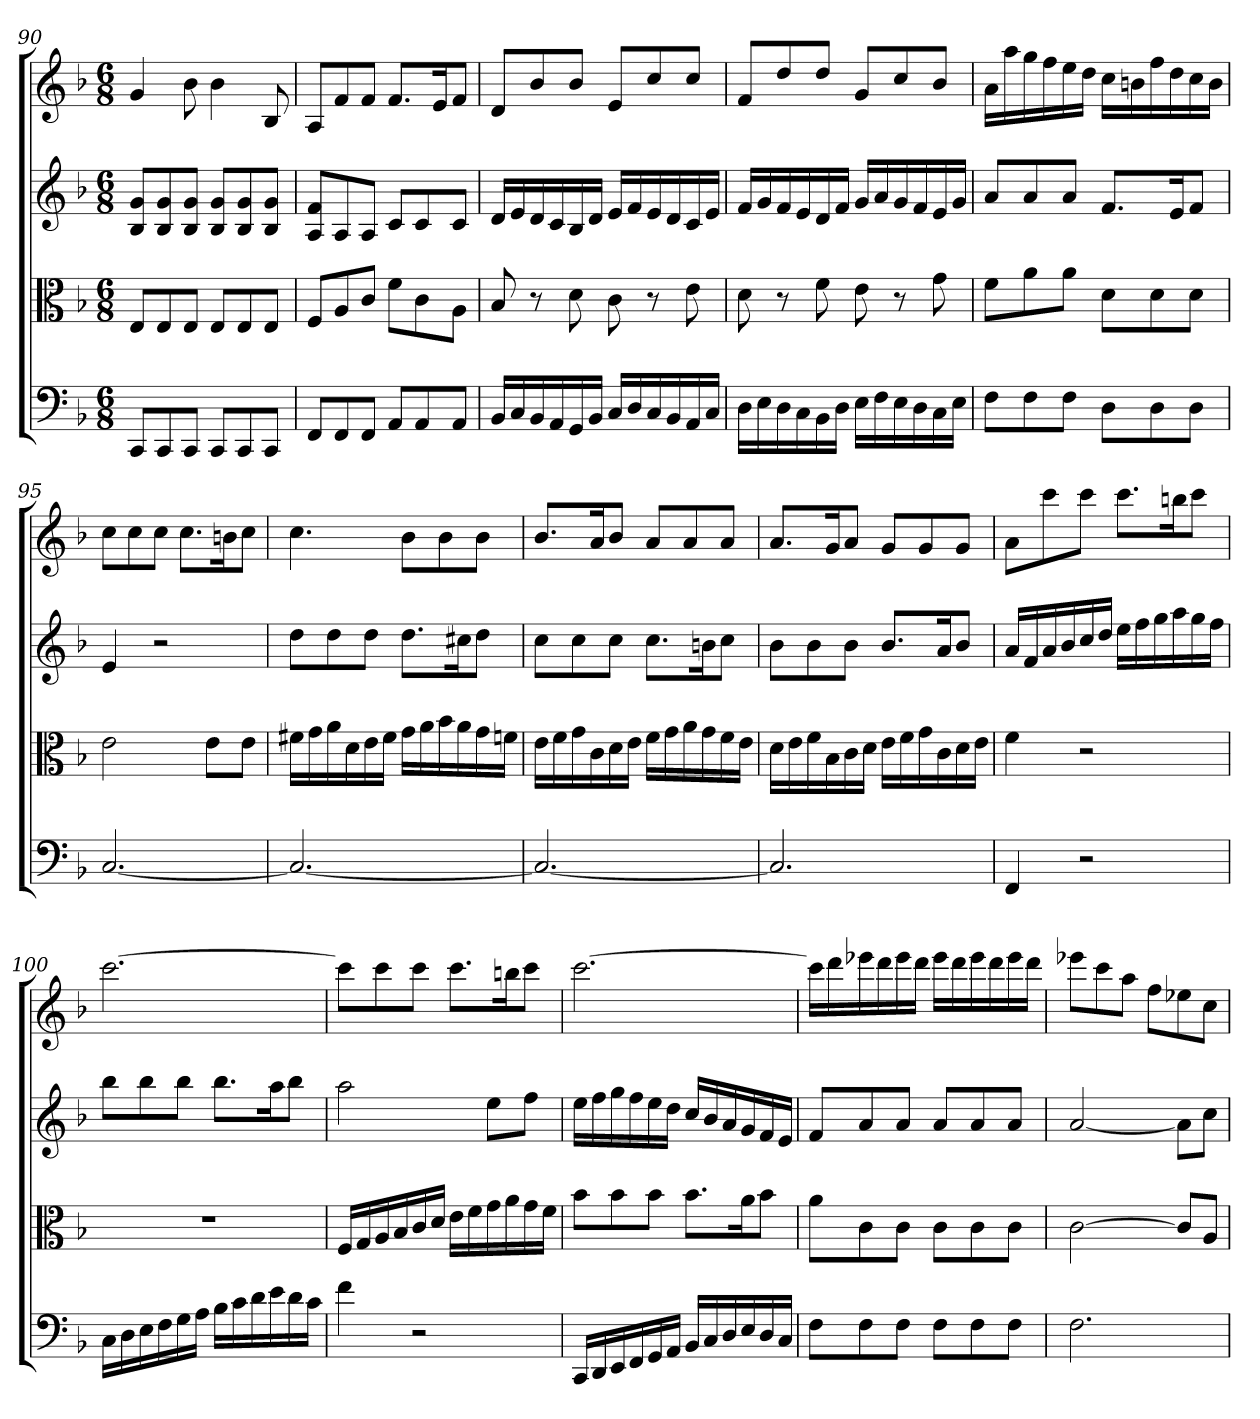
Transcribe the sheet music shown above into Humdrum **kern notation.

**kern	**kern	**kern	**kern
*part4	*part3	*part2	*part1
*staff4	*staff3	*staff2	*staff1
*clefF4	*clefC3	*	*
*k[b-]	*k[b-]	*k[b-]	*k[b-]
*F:	*F:	*F:	*F:
*M6/8	*M6/8	*M6/8	*M6/8
=90	=90	=90	=90
8CC/L	8E/L	8B- 8gL	4g
8CC/	8E/	8B- 8g	.
8CC/J	8E/J	8B- 8gJ	8b-
8CC/L	8E/L	8B- 8gL	4b-
8CC/	8E/	8B- 8g	.
8CC/J	8E/J	8B- 8gJ	8B-
=91	=91	=91	=91
8FF/L	8F/L	8A 8fL	8AL
8FF/	8A/	8A	8f
8FF/J	8c/J	8AJ	8fJ
8AA/L	8f\L	8cL	8.fL
8AA/	8c\	8c	.
.	.	.	16eK
8AA/J	8A\J	8cJ	8fJ
=92	=92	=92	=92
16BB-/LL	8B-	16dLL	8dL
16C/	.	16e	.
16BB-/	8r	16d	8b-
16AA/	.	16c	.
16GG/	8d	16B-	8b-J
16BB-/JJ	.	16dJJ	.
16C/LL	8c	16eLL	8eL
16D/	.	16f	.
16C/	8r	16e	8cc
16BB-/	.	16d	.
16AA/	8e	16c	8ccJ
16C/JJ	.	16eJJ	.
=93	=93	=93	=93
16D\LL	8d	16fLL	8fL
16E\	.	16g	.
16D\	8r	16f	8dd
16C\	.	16e	.
16BB-\	8f	16d	8ddJ
16D\JJ	.	16fJJ	.
16E\LL	8e	16gLL	8gL
16F\	.	16a	.
16E\	8r	16g	8cc
16D\	.	16f	.
16C\	8g	16e	8b-J
16E\JJ	.	16gJJ	.
=94	=94	=94	=94
8F\L	8f\L	8aL	16aLL
.	.	.	16aa
8F\	8a\	8a	16gg
.	.	.	16ff
8F\J	8a\J	8aJ	16ee
.	.	.	16ddJJ
8D\L	8d\L	8.fL	16ccLL
.	.	.	16bn
8D\	8d\	.	16ff
.	.	16eK	16dd
8D\J	8d\J	8fJ	16cc
.	.	.	16bJJ
=95	=95	=95	=95
[2.C	2e	4e	8ccL
.	.	.	8cc
.	.	2r	8ccJ
.	.	.	8.ccL
.	8e\L	.	.
.	.	.	16bnK
.	8e\J	.	8ccJ
=96	=96	=96	=96
2.C_	16f#X\LL	8ddL	4.cc
.	16g\	.	.
.	16a\	8dd	.
.	16d\	.	.
.	16e\	8ddJ	.
.	16f#\JJ	.	.
.	16g\LL	8.ddL	8b-L
.	16a\	.	.
.	16b-\	.	8b-
.	16a\	16cc#XK	.
.	16g\	8ddJ	8b-J
.	16fn\JJ	.	.
=97	=97	=97	=97
2.C_	16e\LL	8ccL	8.b-L
.	16f\	.	.
.	16g\	8cc	.
.	16c\	.	16aK
.	16d\	8ccJ	8b-J
.	16e\JJ	.	.
.	16f\LL	8.ccL	8aL
.	16g\	.	.
.	16a\	.	8a
.	16g\	16bnK	.
.	16f\	8ccJ	8aJ
.	16e\JJ	.	.
=98	=98	=98	=98
2.C]	16d\LL	8b-L	8.aL
.	16e\	.	.
.	16f\	8b-	.
.	16B-\	.	16gK
.	16c\	8b-J	8aJ
.	16d\JJ	.	.
.	16e\LL	8.b-L	8gL
.	16f\	.	.
.	16g\	.	8g
.	16c\	16aK	.
.	16d\	8b-J	8gJ
.	16e\JJ	.	.
=99	=99	=99	=99
4FF	4f	16aLL	8aL
.	.	16f	.
.	.	16a	8ccc
.	.	16b-	.
2r	2r	16cc	8cccJ
.	.	16ddJJ	.
.	.	16eeLL	8.cccL
.	.	16ff	.
.	.	16gg	.
.	.	16aa	16bbnK
.	.	16gg	8cccJ
.	.	16ffJJ	.
=100	=100	=100	=100
16C\LL	2.r	8bb-L	[2.ccc
16D\	.	.	.
16E\	.	8bb-	.
16F\	.	.	.
16G\	.	8bb-J	.
16A\JJ	.	.	.
16B-\LL	.	8.bb-L	.
16c\	.	.	.
16d\	.	.	.
16e\	.	16aaK	.
16d\	.	8bb-J	.
16c\JJ	.	.	.
=101	=101	=101	=101
4f	16F/LL	2aa	8cccL]
.	16G/	.	.
.	16A/	.	8ccc
.	16B-/	.	.
2r	16c/	.	8cccJ
.	16d/JJ	.	.
.	16e\LL	.	8.cccL
.	16f\	.	.
.	16g\	8eeL	.
.	16a\	.	16bbnK
.	16g\	8ffJ	8cccJ
.	16f\JJ	.	.
=102	=102	=102	=102
16CC/LL	8b-\L	16eeLL	[2.ccc
16DD/	.	16ff	.
16EE/	8b-\	16gg	.
16FF/	.	16ff	.
16GG/	8b-\J	16ee	.
16AA/JJ	.	16ddJJ	.
16BB-/LL	8.b-\L	16ccLL	.
16C/	.	16b-	.
16D/	.	16a	.
16E/	16a\K	16g	.
16D/	8b-\J	16f	.
16C/JJ	.	16eJJ	.
=103	=103	=103	=103
8F\L	8a\L	8fL	16cccLL]
.	.	.	16ddd
8F\	8c\	8a	16eee-X
.	.	.	16ddd
8F\J	8c\J	8aJ	16eee-
.	.	.	16dddJJ
8F\L	8c\L	8aL	16eee-LL
.	.	.	16ddd
8F\	8c\	8a	16eee-
.	.	.	16ddd
8F\J	8c\J	8aJ	16eee-
.	.	.	16dddJJ
=104	=104	=104	=104
2.F	[2c	[2a	8eee-XL
.	.	.	8ccc
.	.	.	8aaJ
.	.	.	8ffL
.	8c/L]	8aL]	8ee-X
.	8A/J	8ccJ	8ccJ
=	=	=	=
*-	*-	*-	*-
